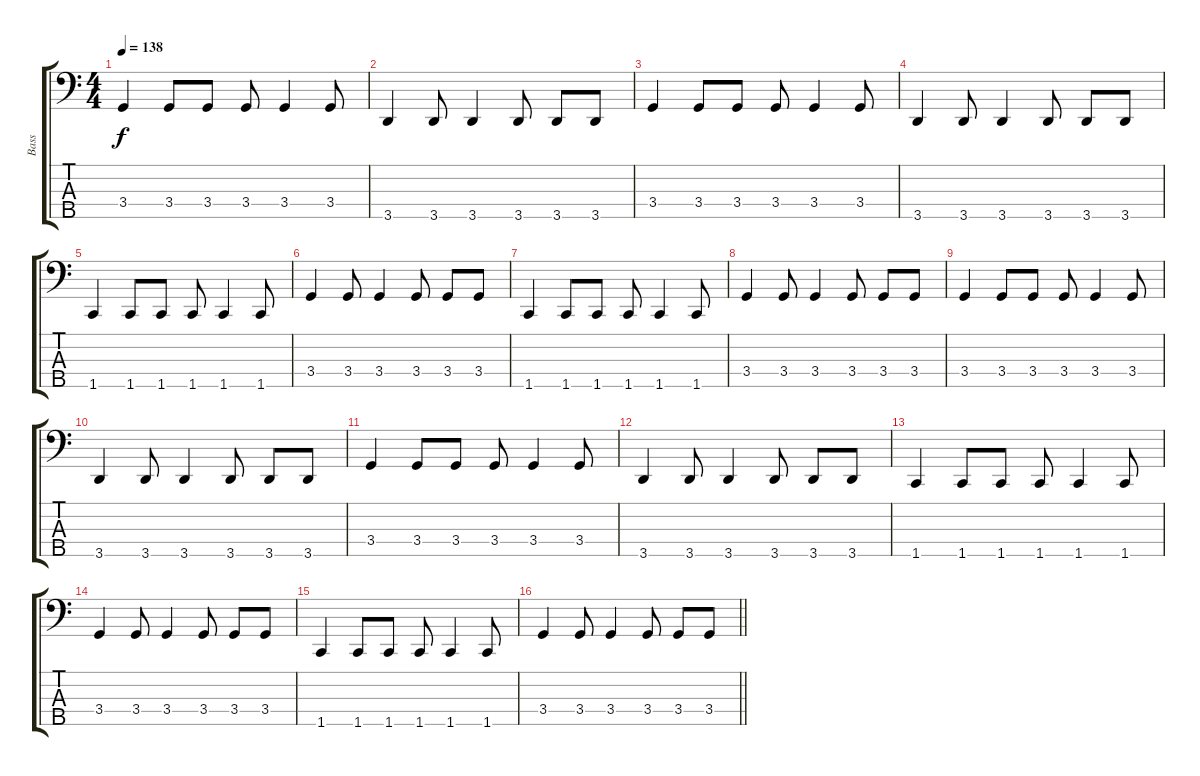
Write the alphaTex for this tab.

\track ("Bass" "Bass") {instrument electricbassfinger}
\staff {score tabs}
\tuning (G2 D2 A1 E1 B0) {hide}
\ts (4 4)
\section ("" "")
\tempo 138
\clef f4
\ks c
3.4.4{dy f} 3.4.8 3.4.8 3.4.8 3.4.4 3.4.8 |
3.5.4 3.5.8 3.5.4 3.5.8 3.5.8 3.5.8 |
3.4.4 3.4.8 3.4.8 3.4.8 3.4.4 3.4.8 |
3.5.4 3.5.8 3.5.4 3.5.8 3.5.8 3.5.8 |
1.5.4 1.5.8 1.5.8 1.5.8 1.5.4 1.5.8 |
3.4.4 3.4.8 3.4.4 3.4.8 3.4.8 3.4.8 |
1.5.4 1.5.8 1.5.8 1.5.8 1.5.4 1.5.8 |
3.4.4 3.4.8 3.4.4 3.4.8 3.4.8 3.4.8 |
3.4.4 3.4.8 3.4.8 3.4.8 3.4.4 3.4.8 |
3.5.4 3.5.8 3.5.4 3.5.8 3.5.8 3.5.8 |
3.4.4 3.4.8 3.4.8 3.4.8 3.4.4 3.4.8 |
3.5.4 3.5.8 3.5.4 3.5.8 3.5.8 3.5.8 |
1.5.4 1.5.8 1.5.8 1.5.8 1.5.4 1.5.8 |
3.4.4 3.4.8 3.4.4 3.4.8 3.4.8 3.4.8 |
1.5.4 1.5.8 1.5.8 1.5.8 1.5.4 1.5.8 |
\barLineRight lightlight
3.4.4 3.4.8 3.4.4 3.4.8 3.4.8 3.4.8
